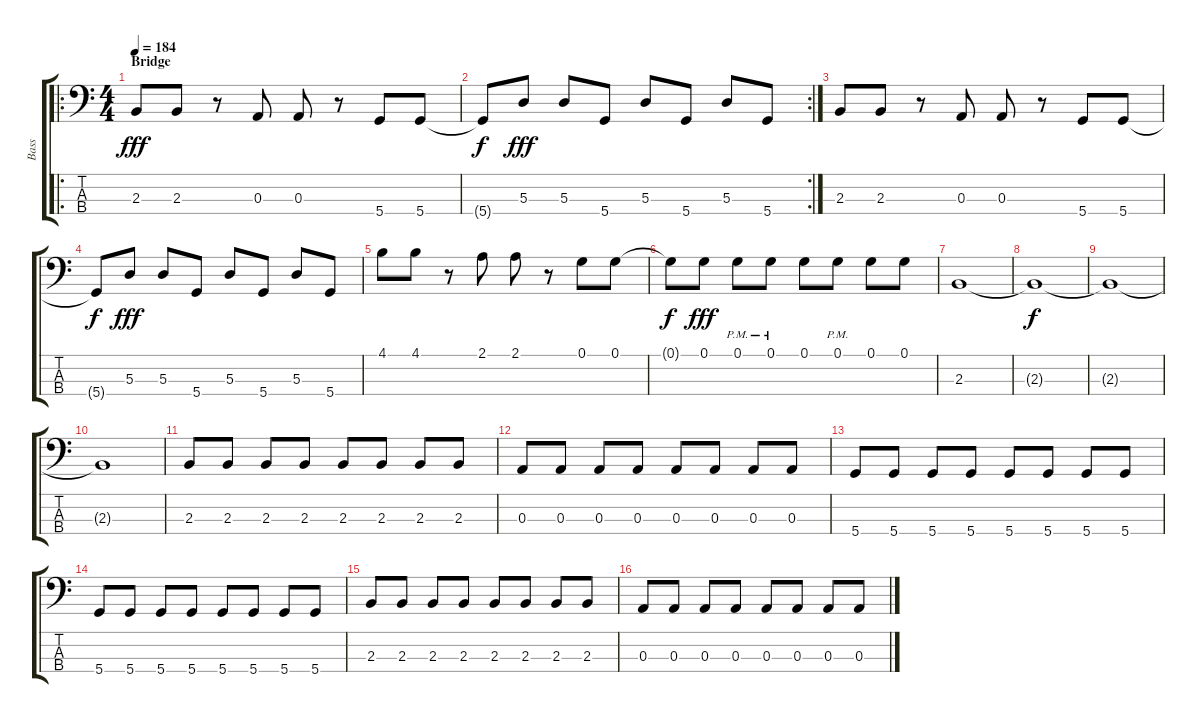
\track ("Bass" "Bass") {instrument electricbassfinger}
\staff {score tabs}
\tuning (G2 D2 A1 D1) {hide}
\ro
\ts (4 4)
\section ("" "Bridge")
\tempo 184
\clef f4
\ks c
2.3.8{dy fff} 2.3.8 r.8 0.3.8 0.3.8 r.8 5.4.8 5.4.8 |
\rc 2
5.4{t}.8{dy f} 5.3.8{dy fff} 5.3.8 5.4.8 5.3.8 5.4.8 5.3.8 5.4.8 |
2.3.8 2.3.8 r.8 0.3.8 0.3.8 r.8 5.4.8 5.4.8 |
5.4{t}.8{dy f} 5.3.8{dy fff} 5.3.8 5.4.8 5.3.8 5.4.8 5.3.8 5.4.8 |
4.1.8 4.1.8 r.8 2.1.8 2.1.8 r.8 0.1.8 0.1.8 |
0.1{t}.8{dy f} 0.1.8{dy fff} 0.1{pm}.8 0.1{pm}.8 0.1.8 0.1{pm}.8 0.1.8 0.1.8 |
2.3.1 |
2.3{t}.1{dy f} |
2.3{t}.1 |
2.3{t}.1 |
2.3.8 2.3.8 2.3.8 2.3.8 2.3.8 2.3.8 2.3.8 2.3.8 |
0.3.8 0.3.8 0.3.8 0.3.8 0.3.8 0.3.8 0.3.8 0.3.8 |
5.4.8 5.4.8 5.4.8 5.4.8 5.4.8 5.4.8 5.4.8 5.4.8 |
5.4.8 5.4.8 5.4.8 5.4.8 5.4.8 5.4.8 5.4.8 5.4.8 |
2.3.8 2.3.8 2.3.8 2.3.8 2.3.8 2.3.8 2.3.8 2.3.8 |
0.3.8 0.3.8 0.3.8 0.3.8 0.3.8 0.3.8 0.3.8 0.3.8
